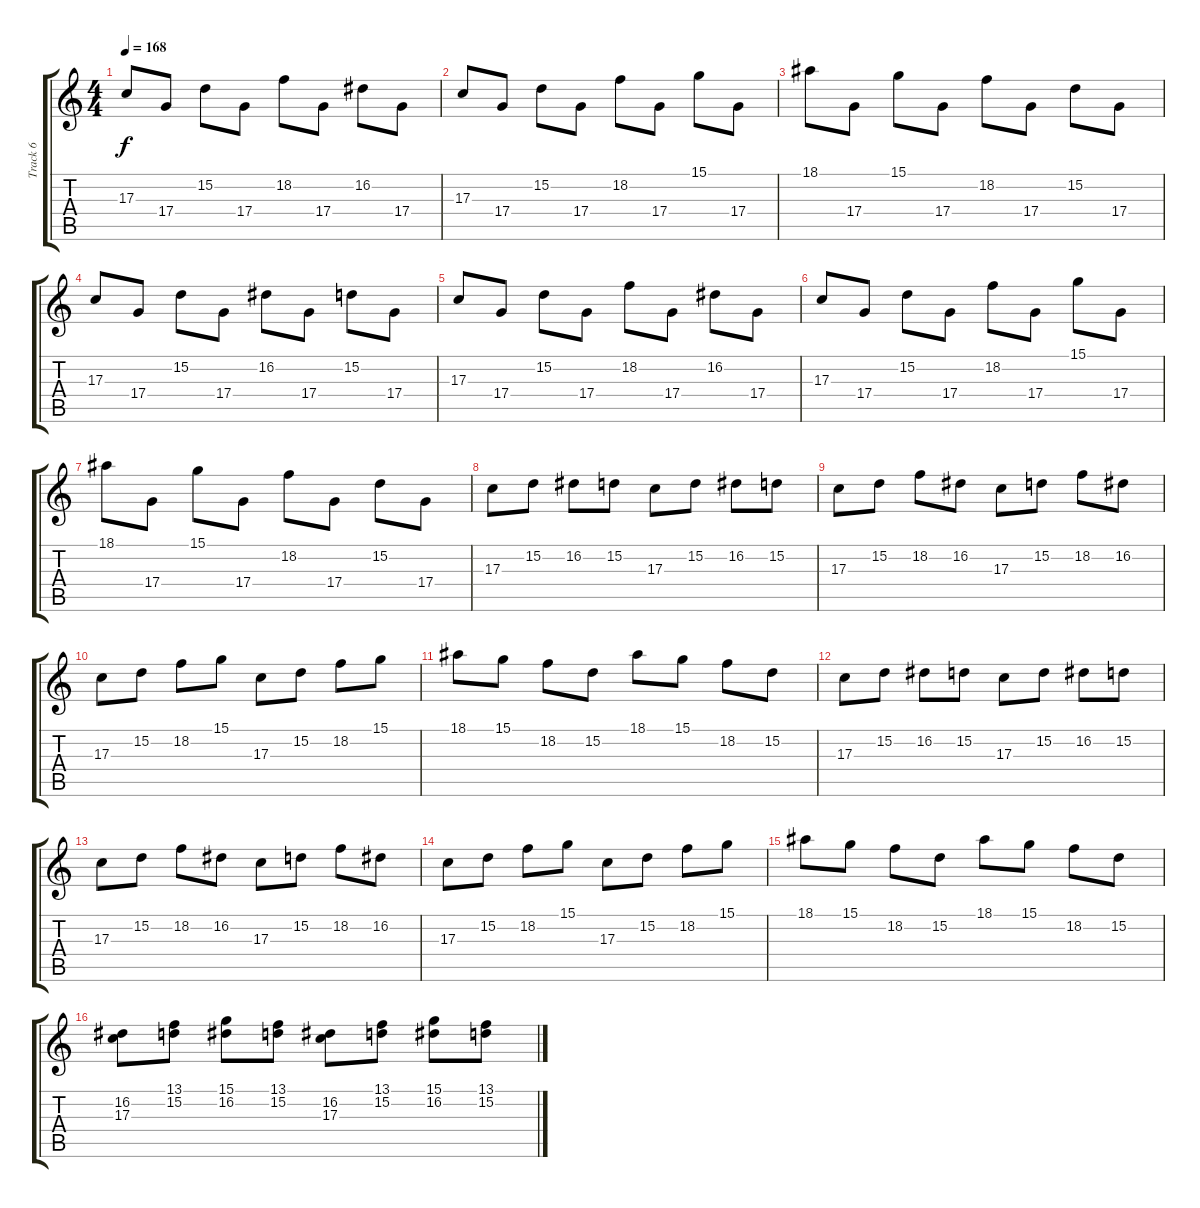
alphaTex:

\track ("Track 6" "Track 6") {instrument stringensemble1}
\staff {score tabs}
\tuning (E4 B3 G3 D3 A2 E2) {hide}
\ts (4 4)
\tempo 168
\clef g2
\ks c
17.3.8{dy f} 17.4.8 15.2.8 17.4.8 18.2.8 17.4.8 16.2.8 17.4.8 |
17.3.8 17.4.8 15.2.8 17.4.8 18.2.8 17.4.8 15.1.8 17.4.8 |
18.1.8 17.4.8 15.1.8 17.4.8 18.2.8 17.4.8 15.2.8 17.4.8 |
17.3.8 17.4.8 15.2.8 17.4.8 16.2.8 17.4.8 15.2.8 17.4.8 |
17.3.8 17.4.8 15.2.8 17.4.8 18.2.8 17.4.8 16.2.8 17.4.8 |
17.3.8 17.4.8 15.2.8 17.4.8 18.2.8 17.4.8 15.1.8 17.4.8 |
18.1.8 17.4.8 15.1.8 17.4.8 18.2.8 17.4.8 15.2.8 17.4.8 |
17.3.8 15.2.8 16.2.8 15.2.8 17.3.8 15.2.8 16.2.8 15.2.8 |
17.3.8 15.2.8 18.2.8 16.2.8 17.3.8 15.2.8 18.2.8 16.2.8 |
17.3.8 15.2.8 18.2.8 15.1.8 17.3.8 15.2.8 18.2.8 15.1.8 |
18.1.8 15.1.8 18.2.8 15.2.8 18.1.8 15.1.8 18.2.8 15.2.8 |
17.3.8 15.2.8 16.2.8 15.2.8 17.3.8 15.2.8 16.2.8 15.2.8 |
17.3.8 15.2.8 18.2.8 16.2.8 17.3.8 15.2.8 18.2.8 16.2.8 |
17.3.8 15.2.8 18.2.8 15.1.8 17.3.8 15.2.8 18.2.8 15.1.8 |
18.1.8 15.1.8 18.2.8 15.2.8 18.1.8 15.1.8 18.2.8 15.2.8 |
(16.2 17.3).8 (13.1 15.2).8 (15.1 16.2).8 (13.1 15.2).8 (16.2 17.3).8 (13.1 15.2).8 (15.1 16.2).8 (13.1 15.2).8
